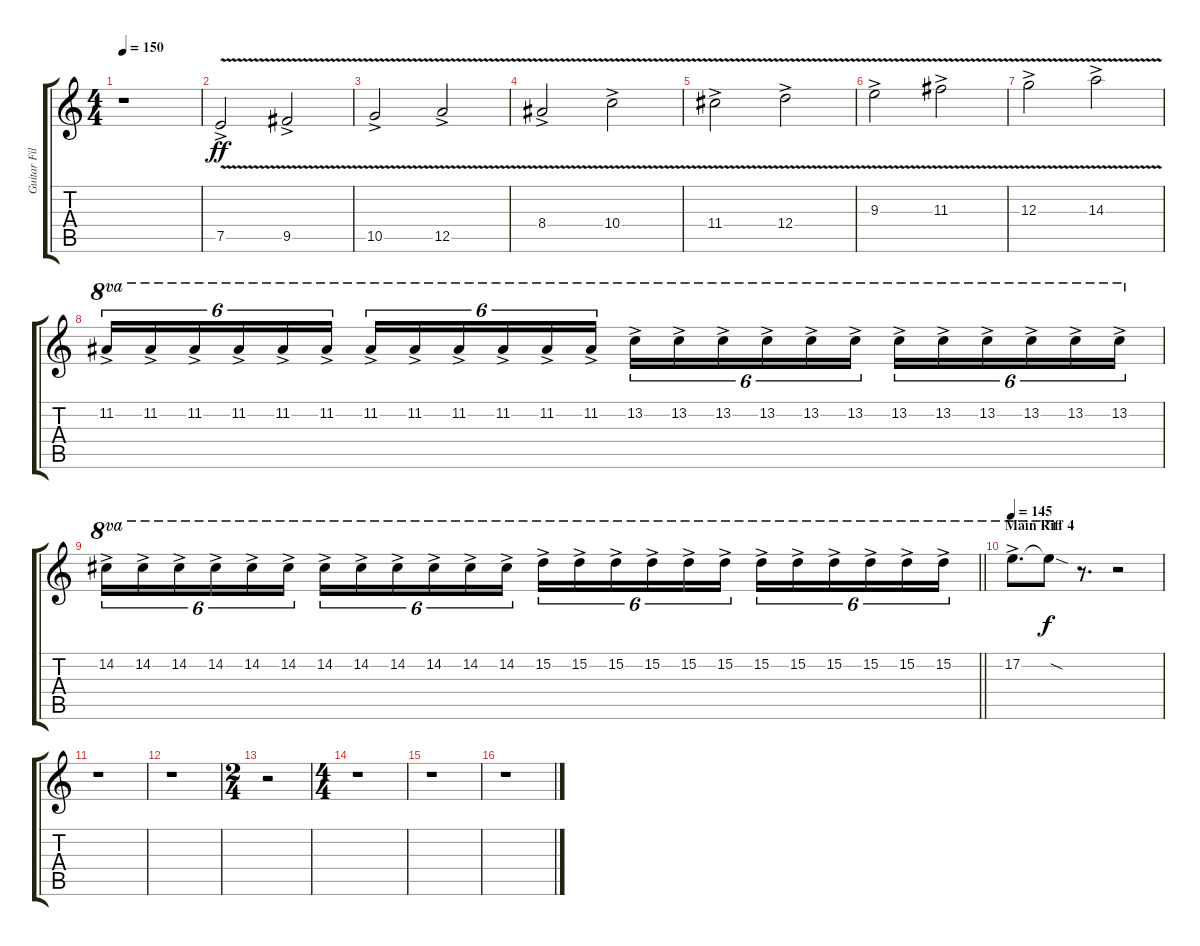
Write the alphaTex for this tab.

\track ("Guitar Fills/Solo" "Guitar Fil") {instrument overdrivenguitar}
\staff {score tabs}
\tuning (E4 B3 G3 D3 A2 E2) {hide}
\ts (4 4)
\tempo 150
\clef g2
\ks c
r.1{dy f} |
7.5{v ac}.2{dy ff volume 14 instrument overdrivenguitar} 9.5{v ac}.2 |
10.5{v ac}.2 12.5{v ac}.2 |
8.4{v ac}.2 10.4{v ac}.2 |
11.4{v ac}.2 12.4{v ac}.2 |
9.3{v ac}.2 11.3{v ac}.2 |
12.3{v ac}.2 14.3{v ac}.2 |
11.2{ac}.16{tu (6 4) ot 8va} 11.2{ac}.16{tu (6 4) ot 8va} 11.2{ac}.16{tu (6 4) ot 8va} 11.2{ac}.16{tu (6 4) ot 8va} 11.2{ac}.16{tu (6 4) ot 8va} 11.2{ac}.16{tu (6 4) ot 8va} 11.2{ac}.16{tu (6 4) ot 8va} 11.2{ac}.16{tu (6 4) ot 8va} 11.2{ac}.16{tu (6 4) ot 8va} 11.2{ac}.16{tu (6 4) ot 8va} 11.2{ac}.16{tu (6 4) ot 8va} 11.2{ac}.16{tu (6 4) ot 8va} 13.2{ac}.16{tu (6 4) ot 8va} 13.2{ac}.16{tu (6 4) ot 8va} 13.2{ac}.16{tu (6 4) ot 8va} 13.2{ac}.16{tu (6 4) ot 8va} 13.2{ac}.16{tu (6 4) ot 8va} 13.2{ac}.16{tu (6 4) ot 8va} 13.2{ac}.16{tu (6 4) ot 8va} 13.2{ac}.16{tu (6 4) ot 8va} 13.2{ac}.16{tu (6 4) ot 8va} 13.2{ac}.16{tu (6 4) ot 8va} 13.2{ac}.16{tu (6 4) ot 8va} 13.2{ac}.16{tu (6 4) ot 8va} |
\barLineRight lightlight
14.2{ac}.16{tu (6 4) ot 8va} 14.2{ac}.16{tu (6 4) ot 8va} 14.2{ac}.16{tu (6 4) ot 8va} 14.2{ac}.16{tu (6 4) ot 8va} 14.2{ac}.16{tu (6 4) ot 8va} 14.2{ac}.16{tu (6 4) ot 8va} 14.2{ac}.16{tu (6 4) ot 8va} 14.2{ac}.16{tu (6 4) ot 8va} 14.2{ac}.16{tu (6 4) ot 8va} 14.2{ac}.16{tu (6 4) ot 8va} 14.2{ac}.16{tu (6 4) ot 8va} 14.2{ac}.16{tu (6 4) ot 8va} 15.2{ac}.16{tu (6 4) ot 8va} 15.2{ac}.16{tu (6 4) ot 8va} 15.2{ac}.16{tu (6 4) ot 8va} 15.2{ac}.16{tu (6 4) ot 8va} 15.2{ac}.16{tu (6 4) ot 8va} 15.2{ac}.16{tu (6 4) ot 8va} 15.2{ac}.16{tu (6 4) ot 8va} 15.2{ac}.16{tu (6 4) ot 8va} 15.2{ac}.16{tu (6 4) ot 8va} 15.2{ac}.16{tu (6 4) ot 8va} 15.2{ac}.16{tu (6 4) ot 8va} 15.2{ac}.16{tu (6 4) ot 8va} |
\section ("" "Main Riff 4")
\tempo 145
17.2{ac}.8{d ot 8va} 17.2{sod t}.8{ot 8va dy f} r.8{d} r.2 |
r.1 |
r.1 |
\ts (2 4)
r.2 |
\ts (4 4)
r.1 |
r.1 |
r.1
